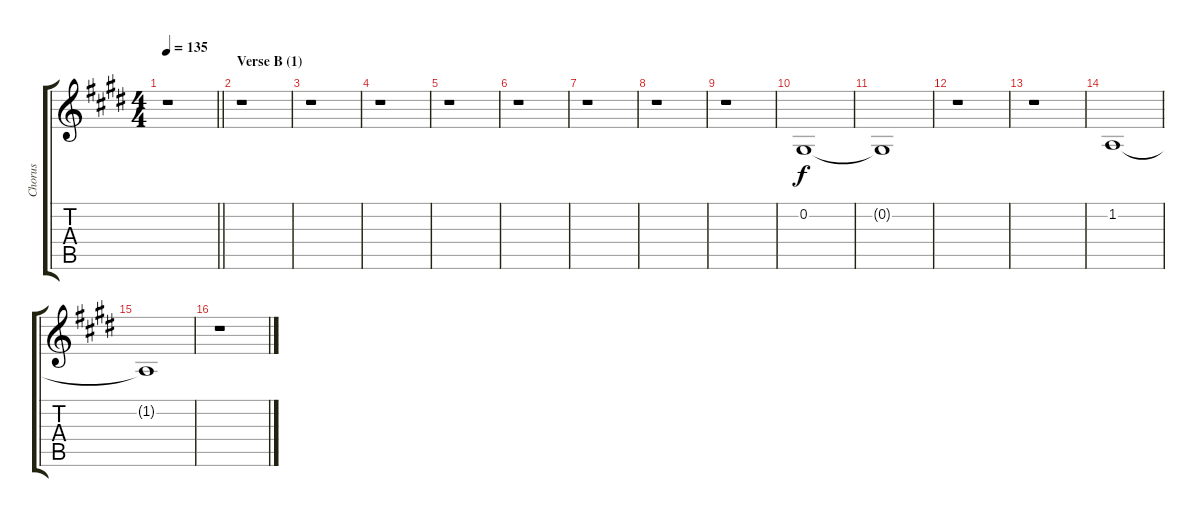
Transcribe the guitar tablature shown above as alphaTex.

\track ("Chorus" "Chorus") {instrument sopranosax}
\staff {score tabs}
\tuning (Db4 Ab3 E3 B2 Gb2 Db2) {hide}
\ts (4 4)
\tempo 135
\clef g2
\barLineRight lightlight
\ks c#minor
r.1{dy f} |
\section ("" "Verse B (1)")
r.1 |
r.1 |
r.1 |
r.1 |
r.1 |
r.1 |
r.1 |
r.1 |
0.2.1 |
0.2{t}.1 |
r.1 |
r.1 |
1.2.1 |
1.2{t}.1 |
r.1
